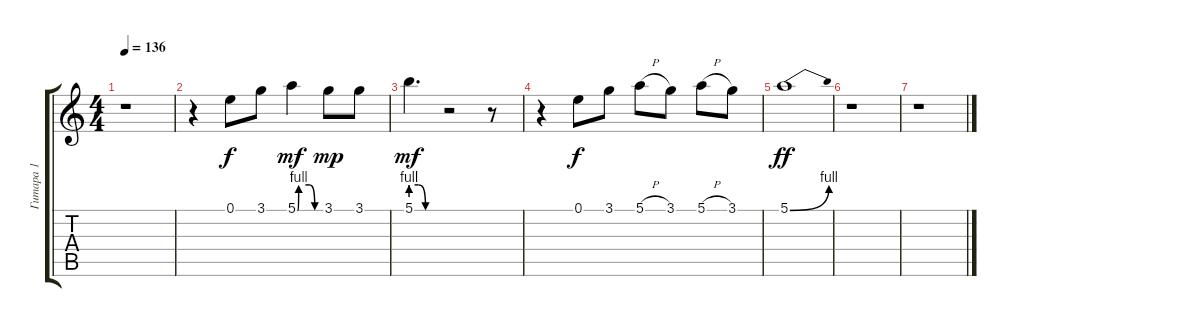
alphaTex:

\track ("Гитара 1" "Гитара 1") {instrument electricguitarclean}
\staff {score tabs}
\tuning (E4 B3 G3 D3 A2 E2) {hide}
\ts (4 4)
\tempo 136
\clef g2
\ks c
r.1{dy f} |
r.4{volume 10} 0.1.8 3.1.8 5.1{be (custom 0 0 3 4 30 4 45 0 60 0)}.4{dy mf} 3.1.8{dy mp} 3.1.8 |
5.1{be (custom 0 4 15 4 30 0 60 0)}.4{d dy mf} r.2 r.8 |
r.4 0.1.8{dy f} 3.1.8 5.1{h}.8 3.1.8 5.1{h}.8 3.1.8 |
5.1{be (bend 0 0 60 4)}.1{dy ff} |
r.1 |
r.1
